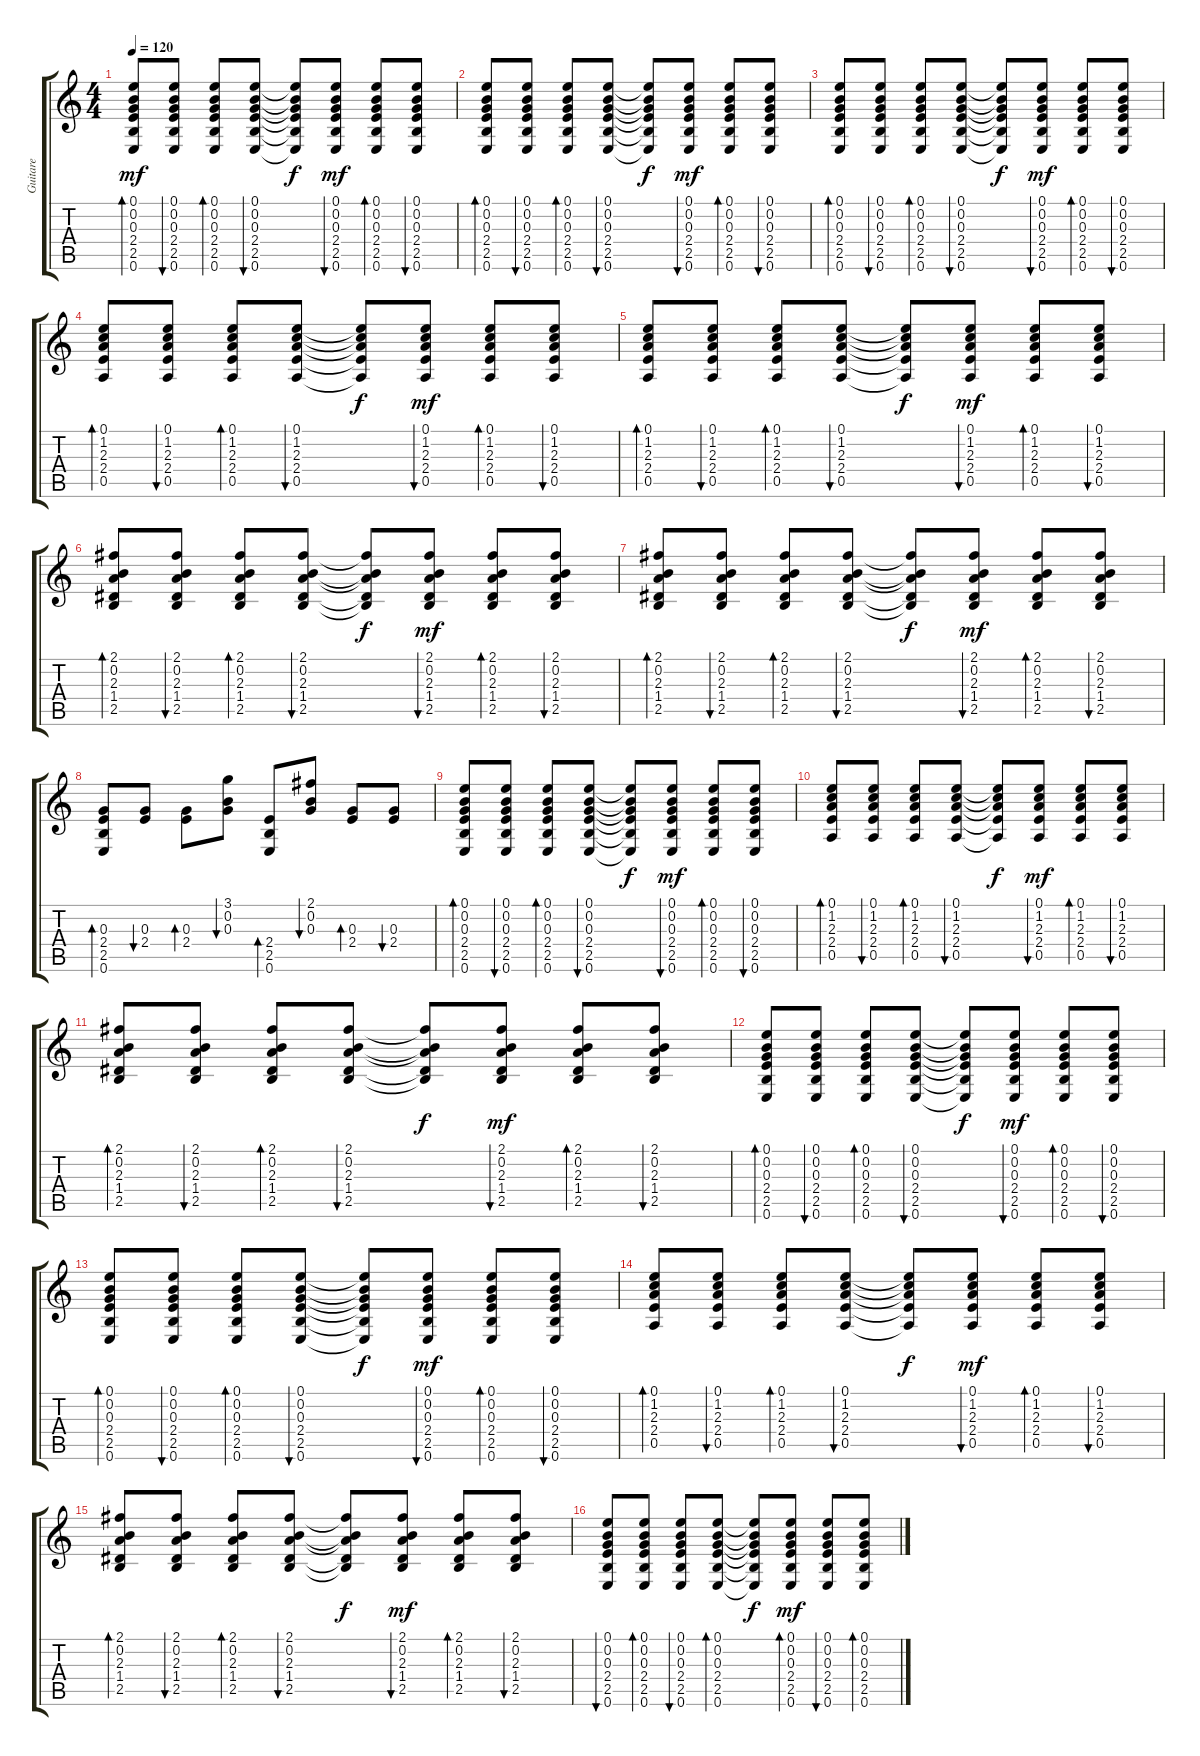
\track ("Guitare" "Guitare") {instrument acousticguitarsteel}
\staff {score tabs}
\tuning (E4 B3 G3 D3 A2 E2) {hide}
\ts (4 4)
\tempo 120
\clef g2
\ks c
(0.1 0.2 0.3 2.4 2.5 0.6).8{bd 60 dy mf} (0.1 0.2 0.3 2.4 2.5 0.6).8{bu 60} (0.1 0.2 0.3 2.4 2.5 0.6).8{bd 120} (0.1 0.2 0.3 2.4 2.5 0.6).8{bu 60} (0.1{t} 0.2{t} 0.3{t} 2.4{t} 2.5{t} 0.6{t}).8{dy f} (0.1 0.2 0.3 2.4 2.5 0.6).8{bu 60 dy mf} (0.1 0.2 0.3 2.4 2.5 0.6).8{bd 60} (0.1 0.2 0.3 2.4 2.5 0.6).8{bu 60} |
(0.1 0.2 0.3 2.4 2.5 0.6).8{bd 60} (0.1 0.2 0.3 2.4 2.5 0.6).8{bu 60} (0.1 0.2 0.3 2.4 2.5 0.6).8{bd 120} (0.1 0.2 0.3 2.4 2.5 0.6).8{bu 60} (0.1{t} 0.2{t} 0.3{t} 2.4{t} 2.5{t} 0.6{t}).8{dy f} (0.1 0.2 0.3 2.4 2.5 0.6).8{bu 60 dy mf} (0.1 0.2 0.3 2.4 2.5 0.6).8{bd 60} (0.1 0.2 0.3 2.4 2.5 0.6).8{bu 60} |
(0.1 0.2 0.3 2.4 2.5 0.6).8{bd 60} (0.1 0.2 0.3 2.4 2.5 0.6).8{bu 60} (0.1 0.2 0.3 2.4 2.5 0.6).8{bd 120} (0.1 0.2 0.3 2.4 2.5 0.6).8{bu 60} (0.1{t} 0.2{t} 0.3{t} 2.4{t} 2.5{t} 0.6{t}).8{dy f} (0.1 0.2 0.3 2.4 2.5 0.6).8{bu 60 dy mf} (0.1 0.2 0.3 2.4 2.5 0.6).8{bd 60} (0.1 0.2 0.3 2.4 2.5 0.6).8{bu 60} |
(0.1 1.2 2.3 2.4 0.5).8{bd 60} (0.1 1.2 2.3 2.4 0.5).8{bu 60} (0.1 1.2 2.3 2.4 0.5).8{bd 60} (0.1 1.2 2.3 2.4 0.5).8{bu 60} (0.1{t} 1.2{t} 2.3{t} 2.4{t} 0.5{t}).8{dy f} (0.1 1.2 2.3 2.4 0.5).8{bu 60 dy mf} (0.1 1.2 2.3 2.4 0.5).8{bd 60} (0.1 1.2 2.3 2.4 0.5).8{bu 60} |
(0.1 1.2 2.3 2.4 0.5).8{bd 60} (0.1 1.2 2.3 2.4 0.5).8{bu 60} (0.1 1.2 2.3 2.4 0.5).8{bd 60} (0.1 1.2 2.3 2.4 0.5).8{bu 60} (0.1{t} 1.2{t} 2.3{t} 2.4{t} 0.5{t}).8{dy f} (0.1 1.2 2.3 2.4 0.5).8{bu 60 dy mf} (0.1 1.2 2.3 2.4 0.5).8{bd 60} (0.1 1.2 2.3 2.4 0.5).8{bu 60} |
(2.1 0.2 2.3 1.4 2.5).8{bd 60} (2.1 0.2 2.3 1.4 2.5).8{bu 60} (2.1 0.2 2.3 1.4 2.5).8{bd 60} (2.1 0.2 2.3 1.4 2.5).8{bu 60} (2.1{t} 0.2{t} 2.3{t} 1.4{t} 2.5{t}).8{dy f} (2.1 0.2 2.3 1.4 2.5).8{bu 60 dy mf} (2.1 0.2 2.3 1.4 2.5).8{bd 60} (2.1 0.2 2.3 1.4 2.5).8{bu 60} |
(2.1 0.2 2.3 1.4 2.5).8{bd 60} (2.1 0.2 2.3 1.4 2.5).8{bu 60} (2.1 0.2 2.3 1.4 2.5).8{bd 60} (2.1 0.2 2.3 1.4 2.5).8{bu 60} (2.1{t} 0.2{t} 2.3{t} 1.4{t} 2.5{t}).8{dy f} (2.1 0.2 2.3 1.4 2.5).8{bu 60 dy mf} (2.1 0.2 2.3 1.4 2.5).8{bd 60} (2.1 0.2 2.3 1.4 2.5).8{bu 60} |
(0.3 2.4 2.5 0.6).8{bd 60} (0.3 2.4).8{bu 60} (0.3 2.4).8{bd 60} (3.1 0.2 0.3).8{bu 60} (2.4 2.5 0.6).8{bd 60} (2.1 0.2 0.3).8{bu 60} (0.3 2.4).8{bd 60} (0.3 2.4).8{bu 60} |
(0.1 0.2 0.3 2.4 2.5 0.6).8{bd 60} (0.1 0.2 0.3 2.4 2.5 0.6).8{bu 60} (0.1 0.2 0.3 2.4 2.5 0.6).8{bd 120} (0.1 0.2 0.3 2.4 2.5 0.6).8{bu 60} (0.1{t} 0.2{t} 0.3{t} 2.4{t} 2.5{t} 0.6{t}).8{dy f} (0.1 0.2 0.3 2.4 2.5 0.6).8{bu 60 dy mf} (0.1 0.2 0.3 2.4 2.5 0.6).8{bd 60} (0.1 0.2 0.3 2.4 2.5 0.6).8{bu 60} |
(0.1 1.2 2.3 2.4 0.5).8{bd 60} (0.1 1.2 2.3 2.4 0.5).8{bu 60} (0.1 1.2 2.3 2.4 0.5).8{bd 60} (0.1 1.2 2.3 2.4 0.5).8{bu 60} (0.1{t} 1.2{t} 2.3{t} 2.4{t} 0.5{t}).8{dy f} (0.1 1.2 2.3 2.4 0.5).8{bu 60 dy mf} (0.1 1.2 2.3 2.4 0.5).8{bd 60} (0.1 1.2 2.3 2.4 0.5).8{bu 60} |
(2.1 0.2 2.3 1.4 2.5).8{bd 60} (2.1 0.2 2.3 1.4 2.5).8{bu 60} (2.1 0.2 2.3 1.4 2.5).8{bd 60} (2.1 0.2 2.3 1.4 2.5).8{bu 60} (2.1{t} 0.2{t} 2.3{t} 1.4{t} 2.5{t}).8{dy f} (2.1 0.2 2.3 1.4 2.5).8{bu 60 dy mf} (2.1 0.2 2.3 1.4 2.5).8{bd 60} (2.1 0.2 2.3 1.4 2.5).8{bu 60} |
(0.1 0.2 0.3 2.4 2.5 0.6).8{bd 60} (0.1 0.2 0.3 2.4 2.5 0.6).8{bu 60} (0.1 0.2 0.3 2.4 2.5 0.6).8{bd 120} (0.1 0.2 0.3 2.4 2.5 0.6).8{bu 60} (0.1{t} 0.2{t} 0.3{t} 2.4{t} 2.5{t} 0.6{t}).8{dy f} (0.1 0.2 0.3 2.4 2.5 0.6).8{bu 60 dy mf} (0.1 0.2 0.3 2.4 2.5 0.6).8{bd 60} (0.1 0.2 0.3 2.4 2.5 0.6).8{bu 60} |
(0.1 0.2 0.3 2.4 2.5 0.6).8{bd 60} (0.1 0.2 0.3 2.4 2.5 0.6).8{bu 60} (0.1 0.2 0.3 2.4 2.5 0.6).8{bd 120} (0.1 0.2 0.3 2.4 2.5 0.6).8{bu 60} (0.1{t} 0.2{t} 0.3{t} 2.4{t} 2.5{t} 0.6{t}).8{dy f} (0.1 0.2 0.3 2.4 2.5 0.6).8{bu 60 dy mf} (0.1 0.2 0.3 2.4 2.5 0.6).8{bd 60} (0.1 0.2 0.3 2.4 2.5 0.6).8{bu 60} |
(0.1 1.2 2.3 2.4 0.5).8{bd 60} (0.1 1.2 2.3 2.4 0.5).8{bu 60} (0.1 1.2 2.3 2.4 0.5).8{bd 60} (0.1 1.2 2.3 2.4 0.5).8{bu 60} (0.1{t} 1.2{t} 2.3{t} 2.4{t} 0.5{t}).8{dy f} (0.1 1.2 2.3 2.4 0.5).8{bu 60 dy mf} (0.1 1.2 2.3 2.4 0.5).8{bd 60} (0.1 1.2 2.3 2.4 0.5).8{bu 60} |
(2.1 0.2 2.3 1.4 2.5).8{bd 60} (2.1 0.2 2.3 1.4 2.5).8{bu 60} (2.1 0.2 2.3 1.4 2.5).8{bd 60} (2.1 0.2 2.3 1.4 2.5).8{bu 60} (2.1{t} 0.2{t} 2.3{t} 1.4{t} 2.5{t}).8{dy f} (2.1 0.2 2.3 1.4 2.5).8{bu 60 dy mf} (2.1 0.2 2.3 1.4 2.5).8{bd 60} (2.1 0.2 2.3 1.4 2.5).8{bu 60} |
(0.1 0.2 0.3 2.4 2.5 0.6).8{bu 60} (0.1 0.2 0.3 2.4 2.5 0.6).8{bd 60} (0.1 0.2 0.3 2.4 2.5 0.6).8{bu 60} (0.1 0.2 0.3 2.4 2.5 0.6).8{bd 60} (0.1{t} 0.2{t} 0.3{t} 2.4{t} 2.5{t} 0.6{t}).8{dy f} (0.1 0.2 0.3 2.4 2.5 0.6).8{bd 60 dy mf} (0.1 0.2 0.3 2.4 2.5 0.6).8{bu 60} (0.1 0.2 0.3 2.4 2.5 0.6).8{bd 60}
